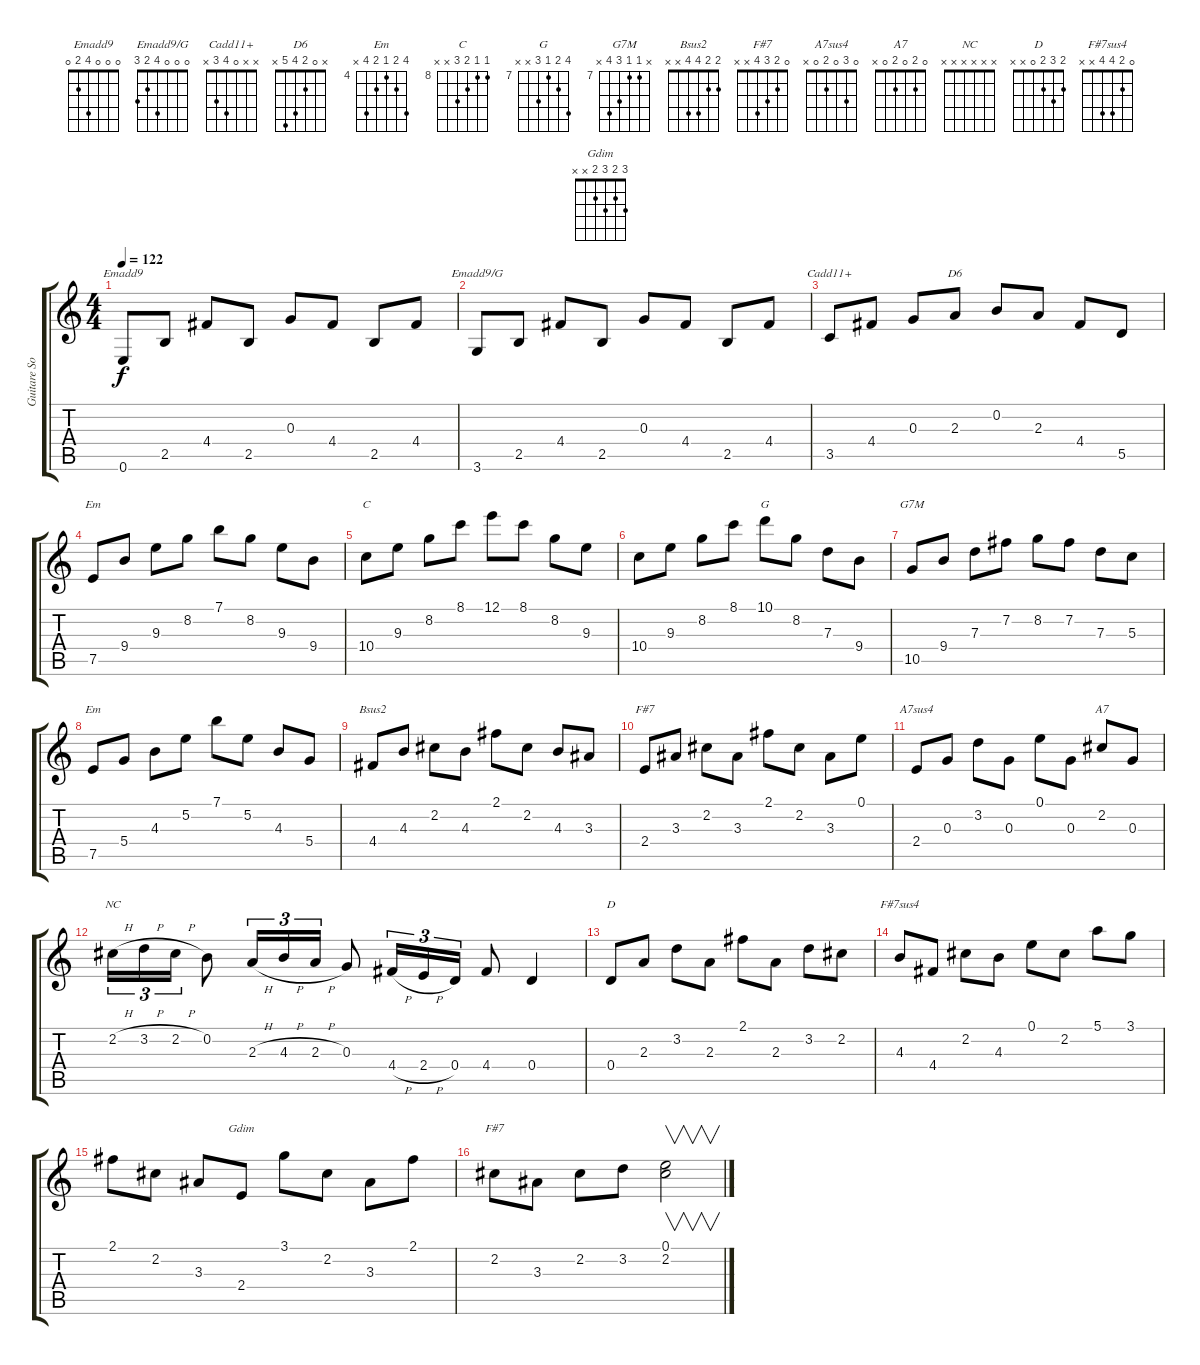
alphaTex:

\track ("Guitare Son Clair" "Guitare So") {instrument electricguitarmuted}
\staff {score tabs}
\tuning (E4 B3 G3 D3 A2 E2) {hide}
\chord ("Emadd9" 0 0 0 4 2 0)
\chord ("Emadd9/G" 0 0 0 4 2 3)
\chord ("Cadd11+" x x 0 4 3 x)
\chord ("D6" x 0 2 4 5 x)
\chord ("Em" 7 8 9 9 7 x) {firstfret 7}
\chord ("C" 8 8 9 10 x x) {firstfret 8}
\chord ("G" 10 8 7 9 x x) {firstfret 7}
\chord ("G7M" x 7 7 9 10 x) {firstfret 7}
\chord ("Em" 7 5 4 5 7 x) {firstfret 4}
\chord ("Bsus2" 2 2 4 4 x x)
\chord ("F#7" 2 2 3 2 x x)
\chord ("A7sus4" 0 3 0 2 0 x)
\chord ("A7" 0 2 0 2 0 x)
\chord ("NC" x x x x x x) {firstfret 0}
\chord ("D" 2 3 2 0 x x)
\chord ("F#7sus4" 0 2 4 4 x x)
\chord ("Gdim" 3 2 3 2 x x)
\chord ("F#7" 0 2 3 4 x x)
\ts (4 4)
\tempo 122
\clef g2
\ks c
0.6.8{ch "Emadd9" dy f} 2.5.8 4.4.8 2.5.8 0.3.8 4.4.8 2.5.8 4.4.8 |
3.6.8{ch "Emadd9/G"} 2.5.8 4.4.8 2.5.8 0.3.8 4.4.8 2.5.8 4.4.8 |
3.5.8{ch "Cadd11+"} 4.4.8 0.3.8 2.3.8{ch "D6"} 0.2.8 2.3.8 4.4.8 5.5.8 |
7.5.8{ch "Em"} 9.4.8 9.3.8 8.2.8 7.1.8 8.2.8 9.3.8 9.4.8 |
10.4.8{ch "C"} 9.3.8 8.2.8 8.1.8 12.1.8 8.1.8 8.2.8 9.3.8 |
10.4.8 9.3.8 8.2.8 8.1.8 10.1.8{ch "G"} 8.2.8 7.3.8 9.4.8 |
10.5.8{ch "G7M"} 9.4.8 7.3.8 7.2.8 8.2.8 7.2.8 7.3.8 5.3.8 |
7.5.8{ch "Em"} 5.4.8 4.3.8 5.2.8 7.1.8 5.2.8 4.3.8 5.4.8 |
4.4.8{ch "Bsus2"} 4.3.8 2.2.8 4.3.8 2.1.8 2.2.8 4.3.8 3.3.8 |
2.4.8{ch "F#7"} 3.3.8 2.2.8 3.3.8 2.1.8 2.2.8 3.3.8 0.1.8 |
2.4.8{ch "A7sus4"} 0.3.8 3.2.8 0.3.8 0.1.8 0.3.8 2.2.8{ch "A7"} 0.3.8 |
2.2{h}.16{tu (3 2) ch "NC"} 3.2{h}.16{tu (3 2)} 2.2{h}.16{tu (3 2)} 0.2.8 2.3{h}.16{tu (3 2)} 4.3{h}.16{tu (3 2)} 2.3{h}.16{tu (3 2)} 0.3.8 4.4{h}.16{tu (3 2)} 2.4{h}.16{tu (3 2)} 0.4.16{tu (3 2)} 4.4.8 0.4.4 |
0.4.8{ch "D"} 2.3.8 3.2.8 2.3.8 2.1.8 2.3.8 3.2.8 2.2.8 |
4.3.8{ch "F#7sus4"} 4.4.8 2.2.8 4.3.8 0.1.8 2.2.8 5.1.8 3.1.8 |
2.1.8 2.2.8 3.3.8 2.4.8{ch "Gdim"} 3.1.8 2.2.8 3.3.8 2.1.8 |
2.2.8{ch "F#7"} 3.3.8 2.2.8 3.2.8 (0.1 2.2).2{v}
